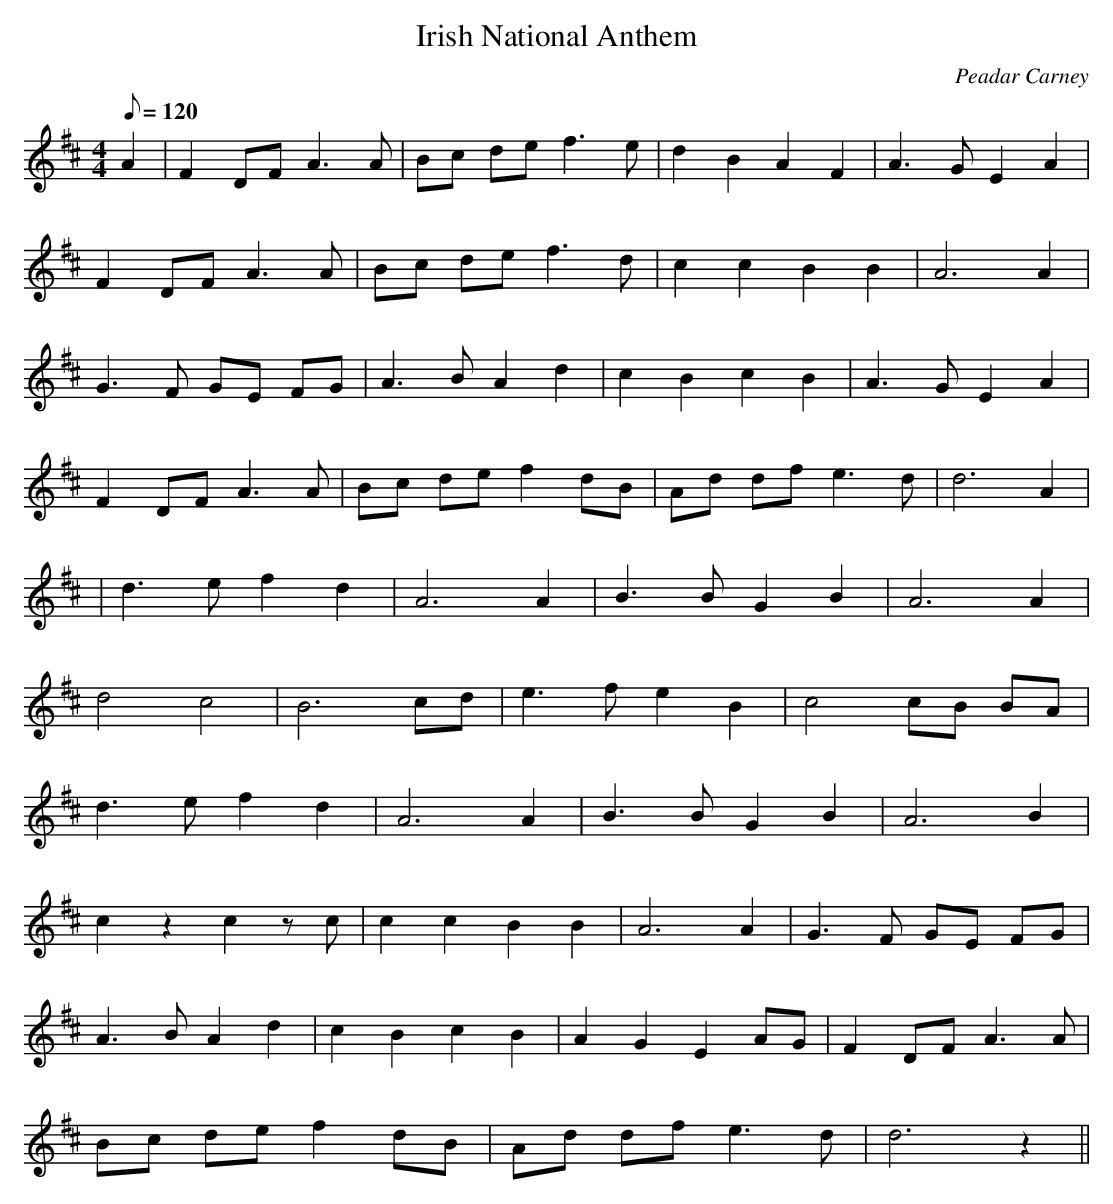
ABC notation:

X:1
T:Irish National Anthem
M:4/4
L:1/8
Q:120
C:Peadar Carney
K:D
A2 |F2 DF A3 A |Bc de f3 e |d2 B2 A2 F2 | A3 G E2 A2 |
F2 DF A3 A |Bc de f3 d |c2 c2 B2 B2 | A6 A2 |
G3 F GE FG |A3 B A2 d2 |c2 B2 c2 B2 | A3 G E2 A2 |
F2 DF A3 A |Bc de f2 dB |Ad df e3 d | d6 A2|
|d3 e f2 d2 |A6 A2 |B3 B G2 B2 | A6 A2 |
d4 c4 |B6 cd |e3 f e2 B2 | c4 cB BA |
d3 e f2 d2 |A6 A2 |B3 B G2 B2 | A6 B2 |
c2 z2 c2 z c |c2 c2 B2 B2 |A6 A2 | G3 F GE FG |
A3 B A2 d2 |c2 B2 c2 B2 |A2 G2 E2 AG | F2 DF A3 A |
Bc de f2 dB |Ad df e3 d |d6 z2||
